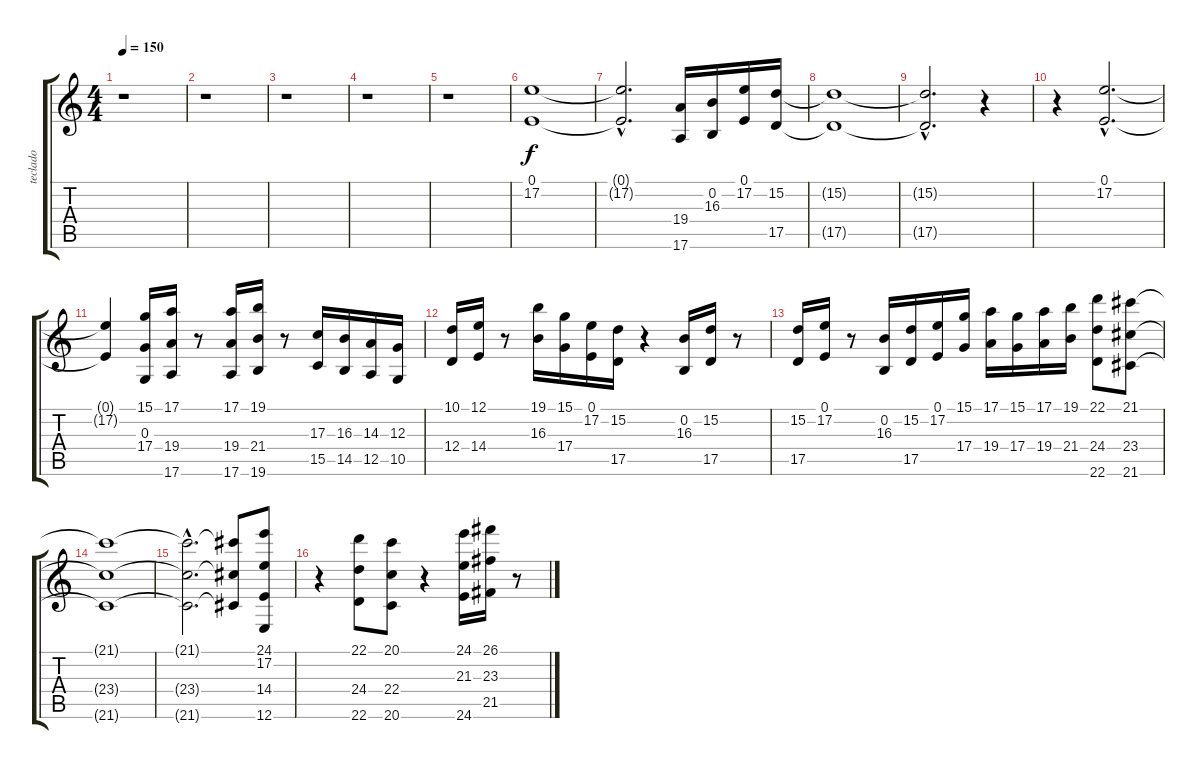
\track ("teclado" "teclado") {instrument brasssection}
\staff {score tabs}
\tuning (E4 B3 G3 D3 A2 E2) {hide}
\ts (4 4)
\tempo 150
\clef g2
\ks c
r.1{dy f} |
r.1 |
r.1 |
r.1 |
r.1 |
(0.1 17.2).1{volume 15} |
(0.1{hac t} 17.2{hac t}).2{d} (19.4 17.6).16 (0.2 16.3).16 (0.1 17.2).16 (15.2 17.5).16 |
(15.2{t} 17.5{t}).1 |
(15.2{hac t} 17.5{hac t}).2{d} r.4 |
r.4 (0.1{hac} 17.2{hac}).2{d} |
(0.1{t} 17.2{t}).4 (15.1 0.3 17.4).16 (17.1 19.4 17.6).16 r.8 (17.1 19.4 17.6).16 (19.1 21.4 19.6).16 r.8 (17.3 15.5).16 (16.3 14.5).16 (14.3 12.5).16 (12.3 10.5).16 |
(10.1 12.4).16 (12.1 14.4).16 r.8 (19.1 16.3).16 (15.1 17.4).16 (0.1 17.2).16 (15.2 17.5).16 r.4 (0.2 16.3).16 (15.2 17.5).16 r.8 |
(15.2 17.5).16 (0.1 17.2).16 r.8 (0.2 16.3).16 (15.2 17.5).16 (0.1 17.2).16 (15.1 17.4).16 (17.1 19.4).16 (15.1 17.4).16 (17.1 19.4).16 (19.1 21.4).16 (22.1 24.4 22.6).8 (21.1 23.4 21.6).8 |
(21.1{t} 23.4{t} 21.6{t}).1 |
(21.1{hac t} 23.4{hac t} 21.6{hac t}).2{d} (21.1{t} 23.4{t} 21.6{t}).8 (24.1 17.2 14.4 12.6).8 |
r.4 (22.1 24.4 22.6).8 (20.1 22.4 20.6).8 r.4 (24.1 21.3 24.6).16 (26.1 23.3 21.5).16 r.8
